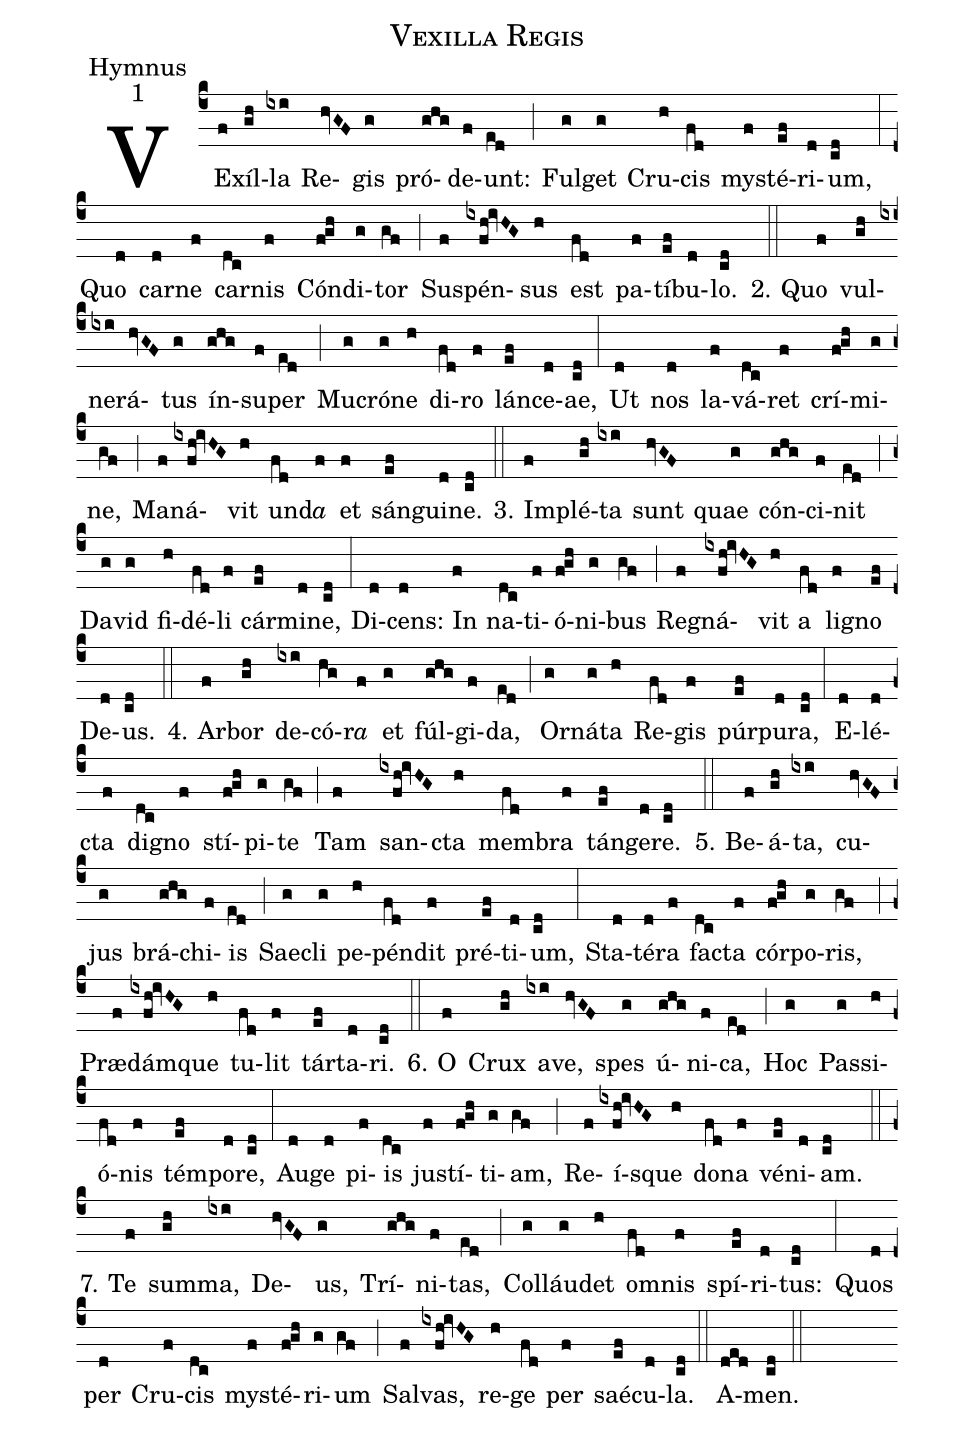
name:Vexilla Regis;
office-part:Hymnus;
mode:1;
%%
(c4) VE(f)xíl(gh)la(ixi) Re(hvGF)gis(g) pró(ghg)de(f)unt:(ed) (;) Ful(g)get(g) Cru(h)cis(fd) my(f)sté(ef)ri(d)um,(cd) (:) Quo(d) car(d)ne(f) car(dc)nis(f) Cón(f!gh)di(g)tor(gf) (;) Sus(f)pén(ixfh!ivHG)sus(h) est(fd) pa(f)tí(ef)bu(d)lo.(cd) (::) 2. Quo(f) vul(gh)ne(ixi)rá(hvGF)tus(g) ín(ghg)su(f)per(ed) (;) Mu(g)cró(g)ne(h) di(fd)ro(f) lán(ef)ce(d)ae,(cd) (:) Ut(d) nos(d) la(f)vá(dc)ret(f) crí(f!gh)mi(g)ne,(gf) (;) Ma(f)ná(ixfh!ivHG)vit(h) un(fd)d<i>a</i>(f) et(f) sán(ef)gui(d)ne.(cd) (::) 3. Im(f)plé(gh)ta(ixi) sunt(hvGF) quae(g) cón(ghg)ci(f)nit(ed) (;) Da(g)vid(g) fi(h)dé(fd)li(f) cár(ef)mi(d)ne,(cd) (:) Di(d)cens:(d) In(f) na(dc)ti(f)ó(f!gh)ni(g)bus(gf) (;) Re(f)gná(ixfh!ivHG)vit(h) a(fd) li(f)gno(ef) De(d)us.(cd) (::) 4. Ar(f)bor(gh) de(ixi)có(hg)r<i>a</i>(f) et(g) fúl(ghg)gi(f)da,(ed) (;) Or(g)ná(g)ta(h) Re(fd)gis(f) púr(ef)pu(d)ra,(cd) (:) E(d)lé(d)cta(f) di(dc)gno(f) stí(f!gh)pi(g)te(gf) (;) Tam(f) san(ixfh!ivHG)cta(h) mem(fd)bra(f) tán(ef)ge(d)re.(cd) (::) 5. Be(f)á(gh)ta,(ixi) cu(hvGF)jus(g) brá(ghg)chi(f)is(ed) (;) Sae(g)cli(g) pe(h)pén(fd)dit(f) pré(ef)ti(d)um,(cd) (:) Sta(d)té(d)ra(f) fa(dc)cta(f) cór(f!gh)po(g)ris,(gf) (;) Præ(f)dám(ixfh!ivHG)que(h) tu(fd)lit(f) tár(ef)ta(d)ri.(cd) (::) 6. O(f) Crux(gh) a(ixi)ve,(hvGF) spes(g) ú(ghg)ni(f)ca,(ed) (;) Hoc(g) Pas(g)si(h)ó(fd)nis(f) tém(ef)po(d)re,(cd) (:) Au(d)ge(d) pi(f)is(dc) jus(f)tí(f!gh)ti(g)am,(gf) (;) Re(f)í(ixfh!ivHG)sque(h) do(fd)na(f) vé(ef)ni(d)am.(cd) (::) 7. Te(f) sum(gh)ma,(ixi) De(hvGF)us,(g) Trí(ghg)ni(f)tas,(ed) (;) Col(g)láu(g)det(h) o(fd)mnis(f) spí(ef)ri(d)tus:(cd) (:) Quos(d) per(d) Cru(f)cis(dc) mys(f)té(f!gh)ri(g)um(gf) (;) Sal(f)vas,(ixfh!ivHG) re(h)ge(fd) per(f) saé(ef)cu(d)la.(cd) (::) A(ded)men.(cd) (::)
